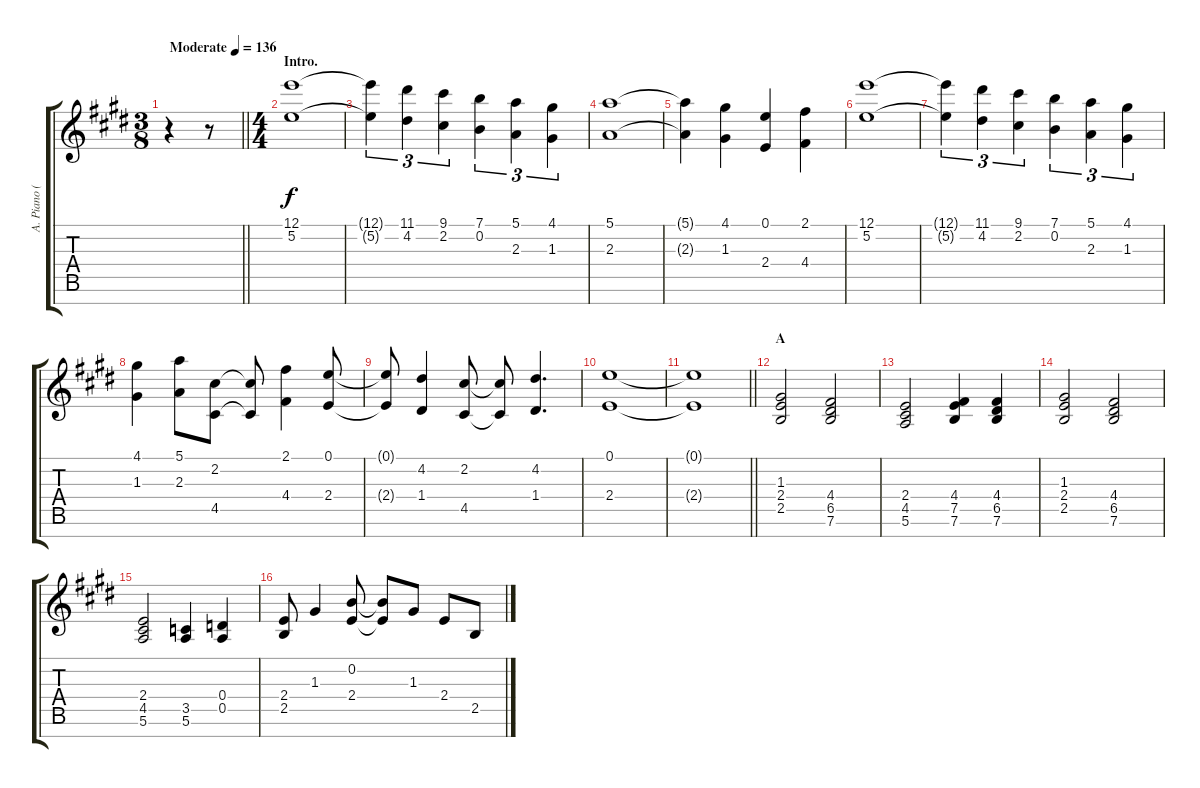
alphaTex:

\track ("A. Piano (Right Hand)" "A. Piano (") {instrument acousticgrandpiano}
\staff {score tabs}
\tuning (E5 B4 G4 D4 A3 E3 B2) {hide}
\ts (3 8)
\tempo (136 "Moderate")
\clef g2
\barLineRight lightlight
\ks e
r.4{dy f instrument acousticgrandpiano} r.8 |
\ts (4 4)
\section ("" "Intro.")
(12.1 5.2).1 |
(12.1{t} 5.2{t}).4{tu (3 2)} (11.1 4.2).4{tu (3 2)} (9.1 2.2).4{tu (3 2)} (7.1 0.2).4{tu (3 2)} (5.1 2.3).4{tu (3 2)} (4.1 1.3).4{tu (3 2)} |
(5.1 2.3).1 |
(5.1{t} 2.3{t}).4 (4.1 1.3).4 (0.1 2.4).4 (2.1 4.4).4 |
(12.1 5.2).1 |
(12.1{t} 5.2{t}).4{tu (3 2)} (11.1 4.2).4{tu (3 2)} (9.1 2.2).4{tu (3 2)} (7.1 0.2).4{tu (3 2)} (5.1 2.3).4{tu (3 2)} (4.1 1.3).4{tu (3 2)} |
(4.1 1.3).4 (5.1 2.3).8 (2.2 4.5).8 (2.2{t} 4.5{t}).8 (2.1 4.4).4 (0.1 2.4).8 |
(0.1{t} 2.4{t}).8 (4.2 1.4).4 (2.2 4.5).8 (2.2{t} 4.5{t}).8 (4.2 1.4).4{d} |
(0.1 2.4).1 |
\barLineRight lightlight
(0.1{t} 2.4{t}).1 |
\section ("" "A")
(1.3 2.4 2.5).2 (4.4 6.5 7.6).2 |
(2.4 4.5 5.6).2 (4.4 7.5 7.6).4 (4.4 6.5 7.6).4 |
(1.3 2.4 2.5).2 (4.4 6.5 7.6).2 |
(2.4 4.5 5.6).2 (3.5 5.6).4 (0.4 0.5).4 |
(2.4 2.5).8 1.3.4 (0.2 2.4).8 (0.2{t} 2.4{t}).8 1.3.8 2.4.8 2.5.8
